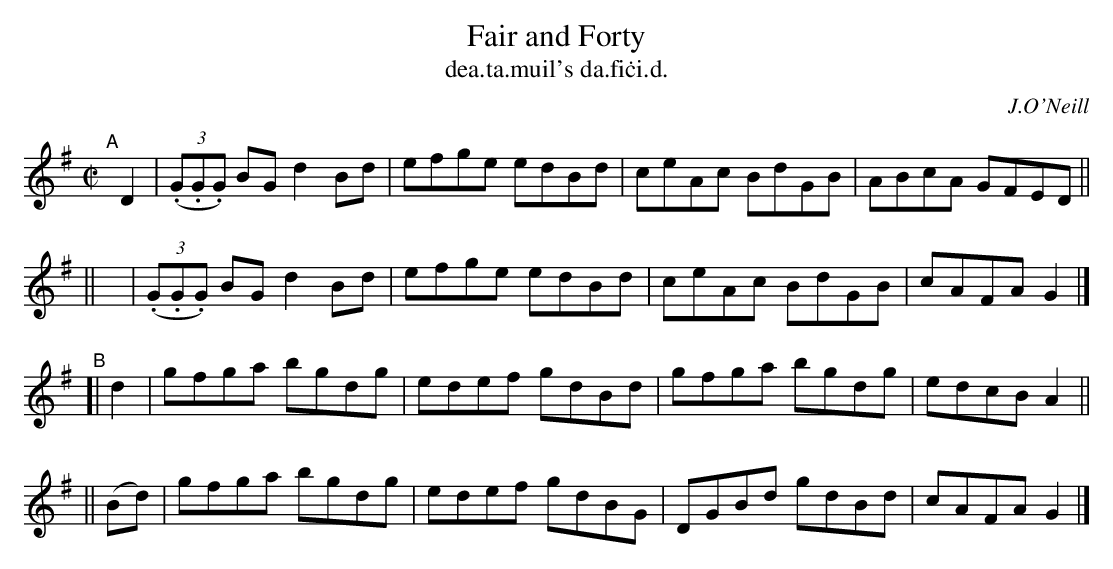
X:1
T: Fair and Forty
T: dea\.ta\.muil's da\.fi\.ci\.d.
O: J.O'Neill
M: C|
L: 1/8
K: G
"^A"[|]\
  D2 | ((3.G.G.G) BG d2 Bd | efge edBd | ceAc BdGB | ABcA GFED ||
|| y | ((3.G.G.G) BG d2 Bd | efge edBd | ceAc BdGB | cAFA G2 |]
"^B"\
[| d2 | gfga bgdg | edef gdBd | gfga bgdg | edcB A2 ||
||(Bd)| gfga bgdg | edef gdBG | DGBd gdBd | cAFA G2 |]
